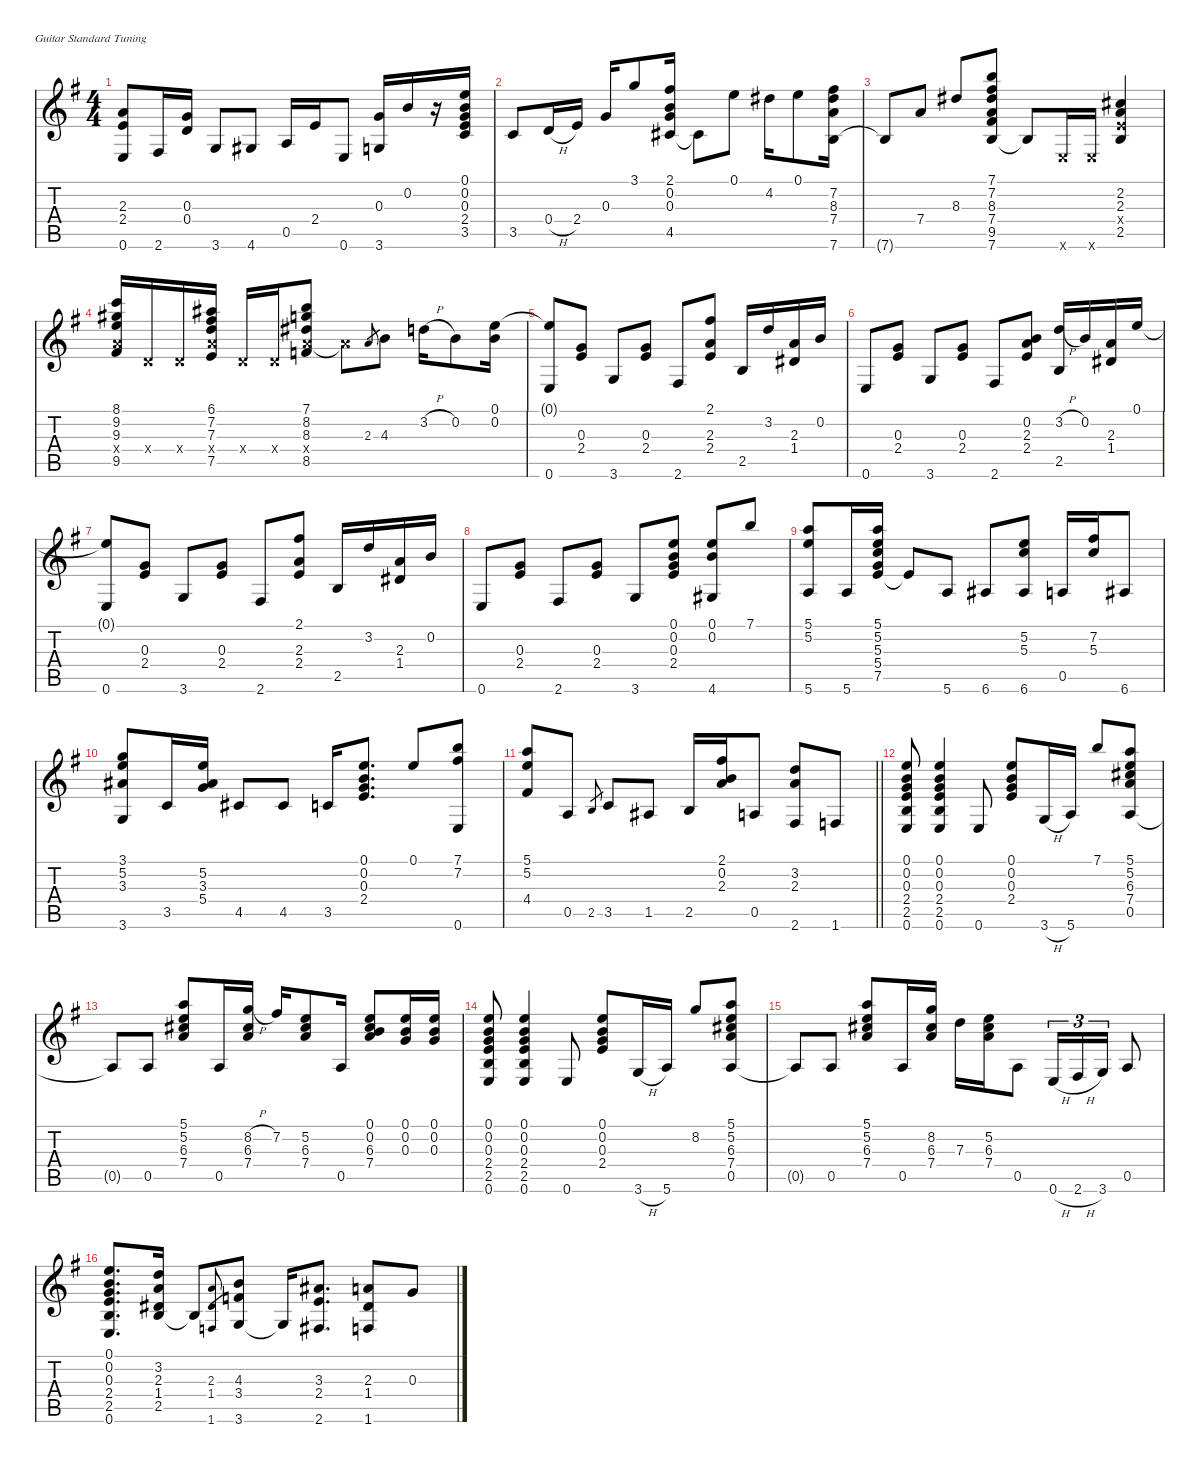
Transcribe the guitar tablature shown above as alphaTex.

\defaultSystemsLayout 4
\hideDynamics
\bracketExtendMode nobrackets
\singleTrackTrackNamePolicy hidden
\multiTrackTrackNamePolicy hidden
\firstSystemTrackNameOrientation horizontal
\otherSystemsTrackNameOrientation horizontal
\extendBarLines
\chordDiagramsInScore
\track ("Guitarra" "n.guit.") {instrument acousticguitarnylon}
\staff {score tabs}
\tuning (E4 B3 G3 D3 A2 E2)
\ts (4 4)
\tempo (94 hide)
\clef g2
\ks g
(2.4{acc forcenatural} 2.3{acc forcenatural} 0.6{acc forcenatural}).8{dy mf beam Up} 2.6{acc #}.16{beam Up} (0.3{acc forcenatural} 0.4{acc forcenatural}).16{beam Up} 3.6{acc forcenatural}.8{beam Up} 4.6{acc #}.8{beam Up} 0.5{acc forcenatural}.16{beam Up} 2.4{acc forcenatural}.16{beam Up} 0.6{acc forcenatural}.8{beam Up} (3.6{acc forcenatural} 0.3{acc forcenatural}).16{beam Up} 0.2{acc forcenatural}.16{beam Up} r.16{beam Up} (3.5{acc forcenatural} 2.4{acc forcenatural} 0.3{acc forcenatural} 0.2{acc forcenatural} 0.1{acc forcenatural}).16{beam Up} |
3.5{acc forcenatural}.8{beam Up} 0.4{h acc forcenatural}.16{beam Up} 2.4{acc forcenatural}.16{beam Up} 0.3{acc forcenatural}.16{beam Up} 3.1{acc forcenatural}.8{beam Up} (2.1{acc #} 0.2{acc forcenatural} 0.3{acc forcenatural} 4.5{acc #}).16{beam Up} 4.5{t acc #}.8{beam Down} 0.1{acc forcenatural}.8{beam Down} 4.2{acc #}.16{beam Down} 0.1{acc forcenatural}.8{beam Down} (7.2{acc #} 8.3{acc #} 7.4{acc forcenatural} 7.6{acc forcenatural}).16{beam Down} |
7.6{t acc forcenatural}.8{beam Up} 7.4{acc forcenatural}.8{beam Up} 8.3{acc #}.8{beam Up} (7.1{acc forcenatural} 7.2{acc #} 8.3{acc #} 7.4{acc forcenatural} 9.5{acc #} 7.6{acc forcenatural}).8{beam Up} 7.6{t acc forcenatural}.8{beam Up} 0.6{x acc forcenatural}.16{beam Up} 0.6{x acc forcenatural}.16{beam Up} (2.2{acc #} 2.3{acc forcenatural} 2.5{acc forcenatural} 2.4{x acc forcenatural}).4{beam Up} |
(8.1{acc forcenatural} 9.2{acc #} 9.3{acc forcenatural} 9.5{acc #} 7.4{x acc forcenatural}).16{beam Up} 0.4{x acc forcenatural}.16{beam Up} 0.4{x acc forcenatural}.16{beam Up} (6.1{acc #} 7.2{acc #} 7.3{acc forcenatural} 7.5{acc forcenatural} 7.4{x acc forcenatural}).16{beam Up} 0.4{x acc forcenatural}.16{beam Up} 0.4{x acc forcenatural}.16{beam Up} (7.1{acc forcenatural} 8.2{acc forcenatural} 8.3{acc #} 8.5{acc forcenatural} 7.4{x acc forcenatural}).8{beam Up} 7.4{x t acc forcenatural}.8{beam Down} 2.3{acc forcenatural}.8{gr beam Up} 4.3{acc forcenatural}.8{beam Down} 3.2{h acc forcenatural}.16{beam Down} 0.2{acc forcenatural}.8{beam Down} (0.1{acc forcenatural} 0.2{acc forcenatural}).16{beam Down} |
(0.1{t acc forcenatural} 0.6{acc forcenatural}).8{beam Up} (2.4{acc forcenatural} 0.3{acc forcenatural}).8{beam Up} 3.6{acc forcenatural}.8{beam Up} (2.4{acc forcenatural} 0.3{acc forcenatural}).8{beam Up} 2.6{acc #}.8{beam Up} (2.1{acc #} 2.3{acc forcenatural} 2.4{acc forcenatural}).8{beam Up} 2.5{acc forcenatural}.16{beam Up} 3.2{acc forcenatural}.16{beam Up} (2.3{acc forcenatural} 1.4{acc #}).16{beam Up} 0.2{acc forcenatural}.16{beam Up} |
0.6{acc forcenatural}.8{beam Up} (2.4{acc forcenatural} 0.3{acc forcenatural}).8{beam Up} 3.6{acc forcenatural}.8{beam Up} (2.4{acc forcenatural} 0.3{acc forcenatural}).8{beam Up} 2.6{acc #}.8{beam Up} (0.2{acc forcenatural} 2.3{acc forcenatural} 2.4{acc forcenatural}).8{beam Up} (3.2{h acc forcenatural} 2.5{acc forcenatural}).16{beam Up} 0.2{acc forcenatural}.16{beam Up} (2.3{acc forcenatural} 1.4{acc #}).16{beam Up} 0.1{acc forcenatural}.16{beam Up} |
(0.6{acc forcenatural} 0.1{t acc forcenatural}).8{beam Up} (2.4{acc forcenatural} 0.3{acc forcenatural}).8{beam Up} 3.6{acc forcenatural}.8{beam Up} (2.4{acc forcenatural} 0.3{acc forcenatural}).8{beam Up} 2.6{acc #}.8{beam Up} (2.4{acc forcenatural} 2.3{acc forcenatural} 2.1{acc #}).8{beam Up} 2.5{acc forcenatural}.16{beam Up} 3.2{acc forcenatural}.16{beam Up} (2.3{acc forcenatural} 1.4{acc #}).16{beam Up} 0.2{acc forcenatural}.16{beam Up} |
0.6{acc forcenatural}.8{beam Up} (0.3{acc forcenatural} 2.4{acc forcenatural}).8{beam Up} 2.6{acc #}.8{beam Up} (2.4{acc forcenatural} 0.3{acc forcenatural}).8{beam Up} 3.6{acc forcenatural}.8{beam Up} (2.4{acc forcenatural} 0.3{acc forcenatural} 0.2{acc forcenatural} 0.1{acc forcenatural}).8{beam Up} (0.1{acc forcenatural} 0.2{acc forcenatural} 4.6{acc #}).8{beam Up} 7.1{acc forcenatural}.8{beam Up} |
(5.1{acc forcenatural} 5.2{acc forcenatural} 5.6{acc forcenatural}).8{beam Up} 5.6{acc forcenatural}.16{beam Up} (5.1{acc forcenatural} 5.2{acc forcenatural} 5.3{acc forcenatural} 5.4{acc forcenatural} 7.5{acc forcenatural}).16{beam Up} 7.5{t acc forcenatural}.8{beam Up} 5.6{acc forcenatural}.8{beam Up} 6.6{acc #}.8{beam Up} (6.6{acc #} 5.2{acc forcenatural} 5.3{acc forcenatural}).8{beam Up} 0.5{acc forcenatural}.16{beam Up} (7.2{acc #} 5.3{acc forcenatural}).16{beam Up} 6.6{acc #}.8{beam Up} |
(3.1{acc forcenatural} 5.2{acc forcenatural} 3.3{acc #} 3.6{acc forcenatural}).8{beam Up} 3.5{acc forcenatural}.16{beam Up} (5.2{acc forcenatural} 3.3{acc #} 5.4{acc forcenatural}).16{beam Up} 4.5{acc #}.8{beam Up} 4.5{acc #}.8{beam Up} 3.5{acc forcenatural}.16{beam Up} (2.4{acc forcenatural} 0.3{acc forcenatural} 0.2{acc forcenatural} 0.1{acc forcenatural}).8{d beam Up} 0.1{acc forcenatural}.8{beam Up} (7.1{acc forcenatural} 7.2{acc #} 0.6{acc forcenatural}).8{beam Up} |
\barLineRight lightlight
(5.1{acc forcenatural} 5.2{acc forcenatural} 4.4{acc #}).8{beam Up} 0.5{acc forcenatural}.8{beam Up} 2.5{acc forcenatural}.8{gr beam Up} 3.5{acc forcenatural}.8{beam Up} 1.5{acc #}.8{beam Up} 2.5{acc forcenatural}.16{beam Up} (2.1{acc #} 0.2{acc forcenatural} 2.3{acc forcenatural}).16{beam Up} 0.5{acc forcenatural}.8{beam Up} (2.3{acc forcenatural} 3.2{acc forcenatural} 2.6{acc #}).8{beam Up} 1.6{acc forcenatural}.8{beam Up} |
(0.1{acc forcenatural} 0.2{acc forcenatural} 0.3{acc forcenatural} 2.4{acc forcenatural} 2.5{acc forcenatural} 0.6{acc forcenatural}).8{beam Up} (0.1{acc forcenatural} 0.2{acc forcenatural} 0.3{acc forcenatural} 2.4{acc forcenatural} 2.5{acc forcenatural} 0.6{acc forcenatural}).4{beam Up} 0.6{acc forcenatural}.8{beam Up} (2.4{acc forcenatural} 0.3{acc forcenatural} 0.2{acc forcenatural} 0.1{acc forcenatural}).8{beam Up} 3.6{h acc forcenatural}.16{beam Up} 5.6{acc forcenatural}.16{beam Up} 7.1{acc forcenatural}.8{beam Up} (5.1{acc forcenatural} 5.2{acc forcenatural} 6.3{acc #} 7.4{acc forcenatural} 0.5{acc forcenatural}).8{beam Up} |
0.5{t acc forcenatural}.8{beam Up} 0.5{acc forcenatural}.8{beam Up} (5.1{acc forcenatural} 5.2{acc forcenatural} 6.3{acc #} 7.4{acc forcenatural}).8{beam Up} 0.5{acc forcenatural}.16{beam Up} (8.2{h acc forcenatural} 6.3{acc #} 7.4{acc forcenatural}).16{beam Up} 7.2{acc #}.16{beam Up} (5.2{acc forcenatural} 6.3{acc #} 7.4{acc forcenatural}).8{beam Up} 0.5{acc forcenatural}.16{beam Up} (7.4{acc forcenatural} 6.3{acc #} 0.2{acc forcenatural} 0.1{acc forcenatural}).8{beam Up} (0.2{acc forcenatural} 0.1{acc forcenatural} 0.3{acc forcenatural}).16{beam Up} (0.3{acc forcenatural} 0.2{acc forcenatural} 0.1{acc forcenatural}).16{beam Up} |
(0.1{acc forcenatural} 0.2{acc forcenatural} 0.3{acc forcenatural} 2.4{acc forcenatural} 2.5{acc forcenatural} 0.6{acc forcenatural}).8{beam Up} (0.1{acc forcenatural} 0.2{acc forcenatural} 0.3{acc forcenatural} 2.4{acc forcenatural} 2.5{acc forcenatural} 0.6{acc forcenatural}).4{beam Up} 0.6{acc forcenatural}.8{beam Up} (2.4{acc forcenatural} 0.3{acc forcenatural} 0.2{acc forcenatural} 0.1{acc forcenatural}).8{beam Up} 3.6{h acc forcenatural}.16{beam Up} 5.6{acc forcenatural}.16{beam Up} 8.2{acc forcenatural}.8{beam Up} (5.1{acc forcenatural} 5.2{acc forcenatural} 6.3{acc #} 7.4{acc forcenatural} 0.5{acc forcenatural}).8{beam Up} |
0.5{t acc forcenatural}.8{beam Up} 0.5{acc forcenatural}.8{beam Up} (5.1{acc forcenatural} 5.2{acc forcenatural} 6.3{acc #} 7.4{acc forcenatural}).8{beam Up} 0.5{acc forcenatural}.16{beam Up} (8.2{acc forcenatural} 6.3{acc #} 7.4{acc forcenatural}).16{beam Up} 7.3{acc forcenatural}.16{beam Down} (5.2{acc forcenatural} 6.3{acc #} 7.4{acc forcenatural}).16{beam Down} 0.5{acc forcenatural}.8{beam Down} 0.6{h acc forcenatural}.16{tu (3 2) beam Up} 2.6{h acc #}.16{tu (3 2) beam Up} 3.6{acc forcenatural}.16{tu (3 2) beam Up} 0.5{acc forcenatural}.8{beam Up} |
(0.1{acc forcenatural} 0.2{acc forcenatural} 0.3{acc forcenatural} 2.4{acc forcenatural} 2.5{acc forcenatural} 0.6{acc forcenatural}).8{d beam Up} (3.2{acc forcenatural} 2.3{acc forcenatural} 1.4{acc #} 2.5{acc forcenatural}).16{beam Up} 2.5{t acc forcenatural}.8{beam Up} (2.3{acc forcenatural} 1.4{acc #} 1.6{acc forcenatural}).8{gr beam Up} (4.3{acc forcenatural} 3.4{acc forcenatural} 3.6{acc forcenatural}).8{beam Up} 3.6{t acc forcenatural}.16{beam Up} (3.3{acc #} 2.4{acc forcenatural} 2.6{acc #}).8{d beam Up} (2.3{acc forcenatural} 1.4{acc #} 1.6{acc forcenatural}).8{beam Up} 0.3{acc forcenatural}.8{beam Up}
